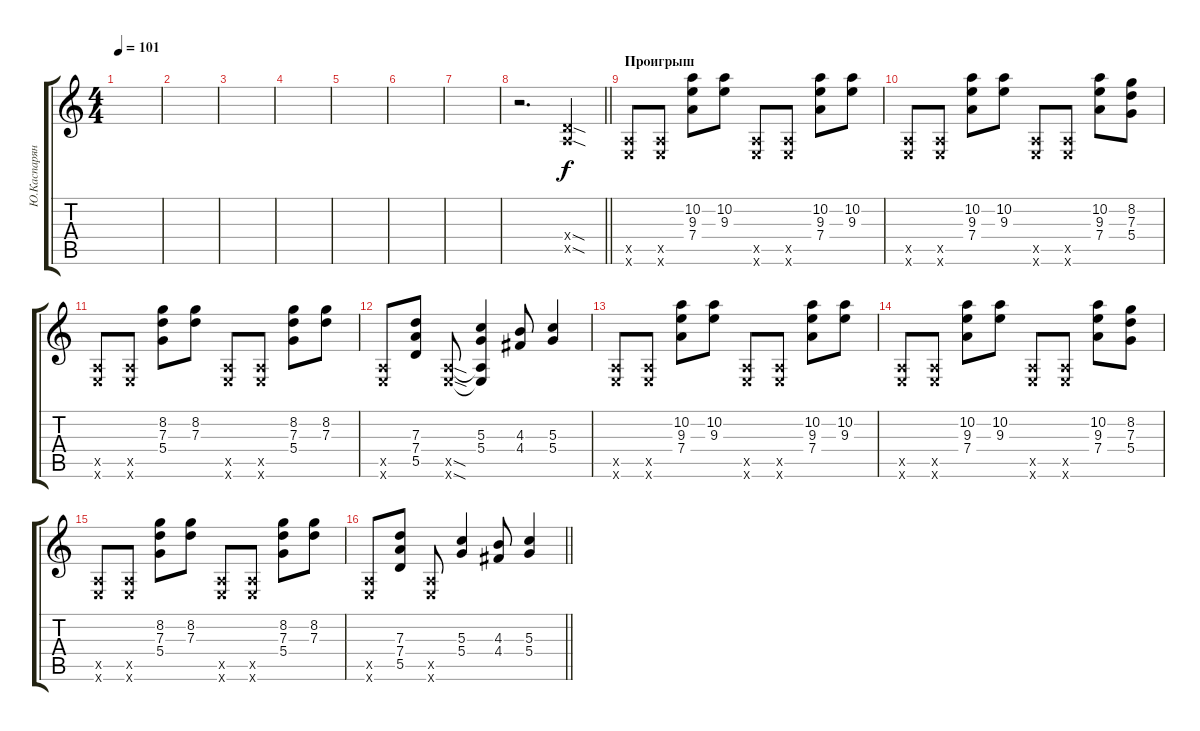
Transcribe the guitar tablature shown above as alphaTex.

\track ("Ю.Каспарян" "Ю.Каспарян") {instrument overdrivenguitar}
\staff {score tabs}
\tuning (E4 B3 G3 D3 A2 E2) {hide}
\ts (4 4)
\tempo 101
\clef g2
\ks c
|
|
|
|
|
|
|
\barLineRight lightlight
r.2{d} (0.4{sod x} 0.5{sod x}).4 |
\section ("" "Проигрыш")
(0.5{x} 0.6{x}).8 (0.5{x} 0.6{x}).8 (10.2 9.3 7.4).8 (10.2 9.3).8 (0.5{x} 0.6{x}).8 (0.5{x} 0.6{x}).8 (10.2 9.3 7.4).8 (10.2 9.3).8 |
(0.5{x} 0.6{x}).8 (0.5{x} 0.6{x}).8 (10.2 9.3 7.4).8 (10.2 9.3).8 (0.5{x} 0.6{x}).8 (0.5{x} 0.6{x}).8 (10.2 9.3 7.4).8 (8.2 7.3 5.4).8 |
(0.5{x} 0.6{x}).8 (0.5{x} 0.6{x}).8 (8.2 7.3 5.4).8 (8.2 7.3).8 (0.5{x} 0.6{x}).8 (0.5{x} 0.6{x}).8 (8.2 7.3 5.4).8 (8.2 7.3).8 |
(0.5{x} 0.6{x}).8 (7.3 7.4 5.5).8 (0.5{sod x} 0.6{sod x}).8 (5.3 5.4 0.5{t} 0.6{t}).4 (4.3 4.4).8 (5.3 5.4).4 |
(0.5{x} 0.6{x}).8 (0.5{x} 0.6{x}).8 (10.2 9.3 7.4).8 (10.2 9.3).8 (0.5{x} 0.6{x}).8 (0.5{x} 0.6{x}).8 (10.2 9.3 7.4).8 (10.2 9.3).8 |
(0.5{x} 0.6{x}).8 (0.5{x} 0.6{x}).8 (10.2 9.3 7.4).8 (10.2 9.3).8 (0.5{x} 0.6{x}).8 (0.5{x} 0.6{x}).8 (10.2 9.3 7.4).8 (8.2 7.3 5.4).8 |
(0.5{x} 0.6{x}).8 (0.5{x} 0.6{x}).8 (8.2 7.3 5.4).8 (8.2 7.3).8 (0.5{x} 0.6{x}).8 (0.5{x} 0.6{x}).8 (8.2 7.3 5.4).8 (8.2 7.3).8 |
\barLineRight lightlight
(0.5{x} 0.6{x}).8 (7.3 7.4 5.5).8 (0.5{x} 0.6{x}).8 (5.3 5.4).4 (4.3 4.4).8 (5.3 5.4).4
